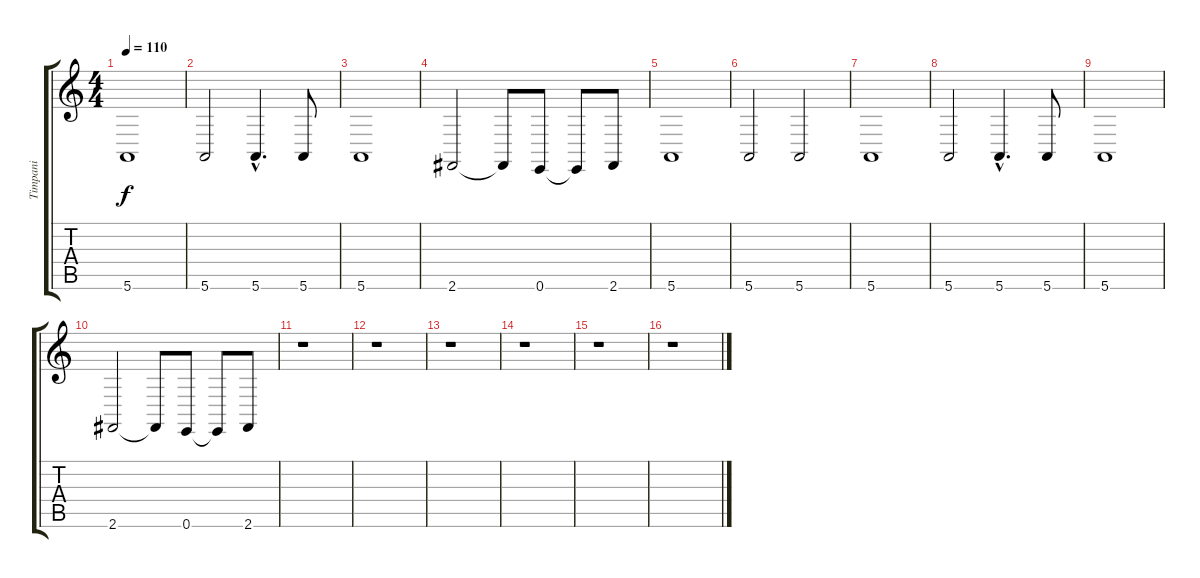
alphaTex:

\track ("Timpani" "Timpani") {instrument timpani}
\staff {score tabs}
\tuning (E4 B3 G3 D3 A2 E2) {hide}
\ts (4 4)
\tempo 110
\clef g2
\ks c
5.6.1{dy f} |
5.6.2 5.6{hac}.4{d} 5.6.8 |
5.6.1 |
2.6.2 2.6{t}.8 0.6.8 0.6{t}.8 2.6.8 |
5.6.1{volume 8} |
5.6.2 5.6.2 |
5.6.1 |
5.6.2 5.6{hac}.4{d} 5.6.8 |
5.6.1 |
2.6.2 2.6{t}.8 0.6.8 0.6{t}.8 2.6.8 |
r.1 |
r.1 |
r.1 |
r.1 |
r.1 |
r.1
